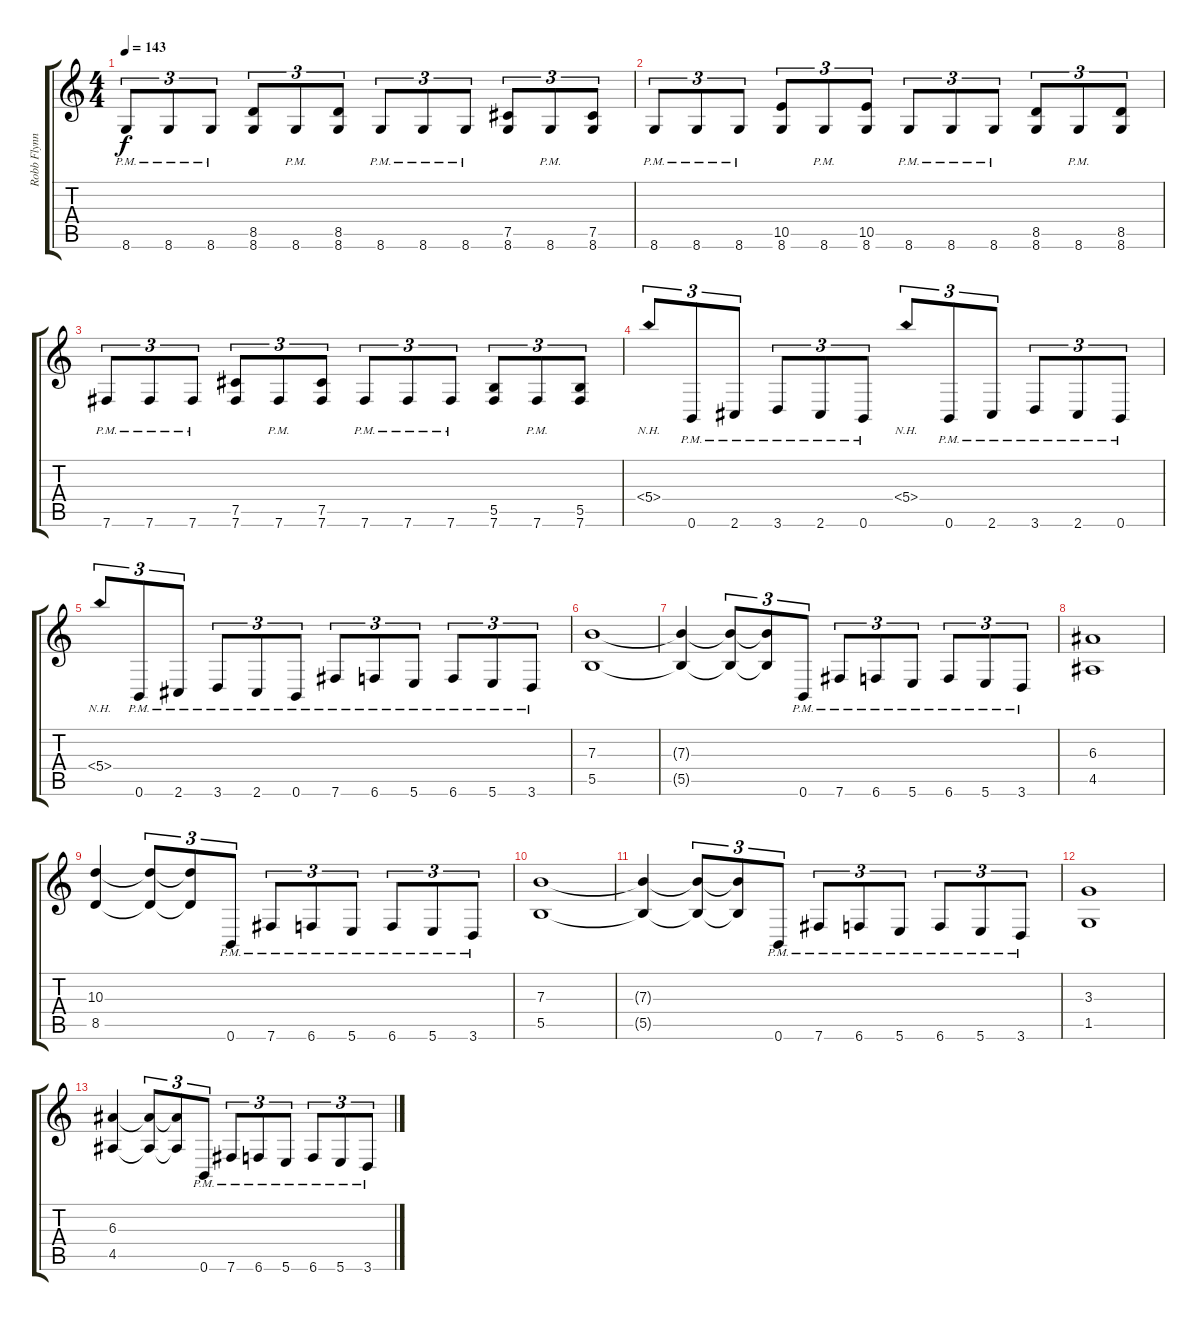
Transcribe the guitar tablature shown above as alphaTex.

\track ("Robb Flynn" "Robb Flynn") {instrument distortionguitar}
\staff {score tabs}
\tuning (Db4 Ab3 E3 B2 Gb2 B1) {hide}
\ts (4 4)
\tempo 143
\clef g2
\ks c
8.6{pm}.8{tu (3 2) dy f} 8.6{pm}.8{tu (3 2)} 8.6{pm}.8{tu (3 2)} (8.5 8.6).8{tu (3 2)} 8.6{pm}.8{tu (3 2)} (8.5 8.6).8{tu (3 2)} 8.6{pm}.8{tu (3 2)} 8.6{pm}.8{tu (3 2)} 8.6{pm}.8{tu (3 2)} (7.5 8.6).8{tu (3 2)} 8.6{pm}.8{tu (3 2)} (7.5 8.6).8{tu (3 2)} |
8.6{pm}.8{tu (3 2)} 8.6{pm}.8{tu (3 2)} 8.6{pm}.8{tu (3 2)} (10.5 8.6).8{tu (3 2)} 8.6{pm}.8{tu (3 2)} (10.5 8.6).8{tu (3 2)} 8.6{pm}.8{tu (3 2)} 8.6{pm}.8{tu (3 2)} 8.6{pm}.8{tu (3 2)} (8.5 8.6).8{tu (3 2)} 8.6{pm}.8{tu (3 2)} (8.5 8.6).8{tu (3 2)} |
7.6{pm}.8{tu (3 2)} 7.6{pm}.8{tu (3 2)} 7.6{pm}.8{tu (3 2)} (7.5 7.6).8{tu (3 2)} 7.6{pm}.8{tu (3 2)} (7.5 7.6).8{tu (3 2)} 7.6{pm}.8{tu (3 2)} 7.6{pm}.8{tu (3 2)} 7.6{pm}.8{tu (3 2)} (5.5 7.6).8{tu (3 2)} 7.6{pm}.8{tu (3 2)} (5.5 7.6).8{tu (3 2)} |
5.4{nh}.8{tu (3 2)} 0.6{pm}.8{tu (3 2)} 2.6{pm}.8{tu (3 2)} 3.6{pm}.8{tu (3 2)} 2.6{pm}.8{tu (3 2)} 0.6{pm}.8{tu (3 2)} 5.4{nh}.8{tu (3 2)} 0.6{pm}.8{tu (3 2)} 2.6{pm}.8{tu (3 2)} 3.6{pm}.8{tu (3 2)} 2.6{pm}.8{tu (3 2)} 0.6{pm}.8{tu (3 2)} |
5.4{nh}.8{tu (3 2)} 0.6{pm}.8{tu (3 2)} 2.6{pm}.8{tu (3 2)} 3.6{pm}.8{tu (3 2)} 2.6{pm}.8{tu (3 2)} 0.6{pm}.8{tu (3 2)} 7.6{pm}.8{tu (3 2)} 6.6{pm}.8{tu (3 2)} 5.6{pm}.8{tu (3 2)} 6.6{pm}.8{tu (3 2)} 5.6{pm}.8{tu (3 2)} 3.6{pm}.8{tu (3 2)} |
(7.3 5.5).1 |
(7.3{t} 5.5{t}).4 (7.3{t} 5.5{t}).8{tu (3 2)} (7.3{t} 5.5{t}).8{tu (3 2)} 0.6{pm}.8{tu (3 2)} 7.6{pm}.8{tu (3 2)} 6.6{pm}.8{tu (3 2)} 5.6{pm}.8{tu (3 2)} 6.6{pm}.8{tu (3 2)} 5.6{pm}.8{tu (3 2)} 3.6{pm}.8{tu (3 2)} |
(6.3 4.5).1 |
(10.3 8.5).4 (10.3{t} 8.5{t}).8{tu (3 2)} (10.3{t} 8.5{t}).8{tu (3 2)} 0.6{pm}.8{tu (3 2)} 7.6{pm}.8{tu (3 2)} 6.6{pm}.8{tu (3 2)} 5.6{pm}.8{tu (3 2)} 6.6{pm}.8{tu (3 2)} 5.6{pm}.8{tu (3 2)} 3.6{pm}.8{tu (3 2)} |
(7.3 5.5).1 |
(7.3{t} 5.5{t}).4 (7.3{t} 5.5{t}).8{tu (3 2)} (7.3{t} 5.5{t}).8{tu (3 2)} 0.6{pm}.8{tu (3 2)} 7.6{pm}.8{tu (3 2)} 6.6{pm}.8{tu (3 2)} 5.6{pm}.8{tu (3 2)} 6.6{pm}.8{tu (3 2)} 5.6{pm}.8{tu (3 2)} 3.6{pm}.8{tu (3 2)} |
(3.3 1.5).1 |
(6.3 4.5).4 (6.3{t} 4.5{t}).8{tu (3 2)} (6.3{t} 4.5{t}).8{tu (3 2)} 0.6{pm}.8{tu (3 2)} 7.6{pm}.8{tu (3 2)} 6.6{pm}.8{tu (3 2)} 5.6{pm}.8{tu (3 2)} 6.6{pm}.8{tu (3 2)} 5.6{pm}.8{tu (3 2)} 3.6{pm}.8{tu (3 2)}
